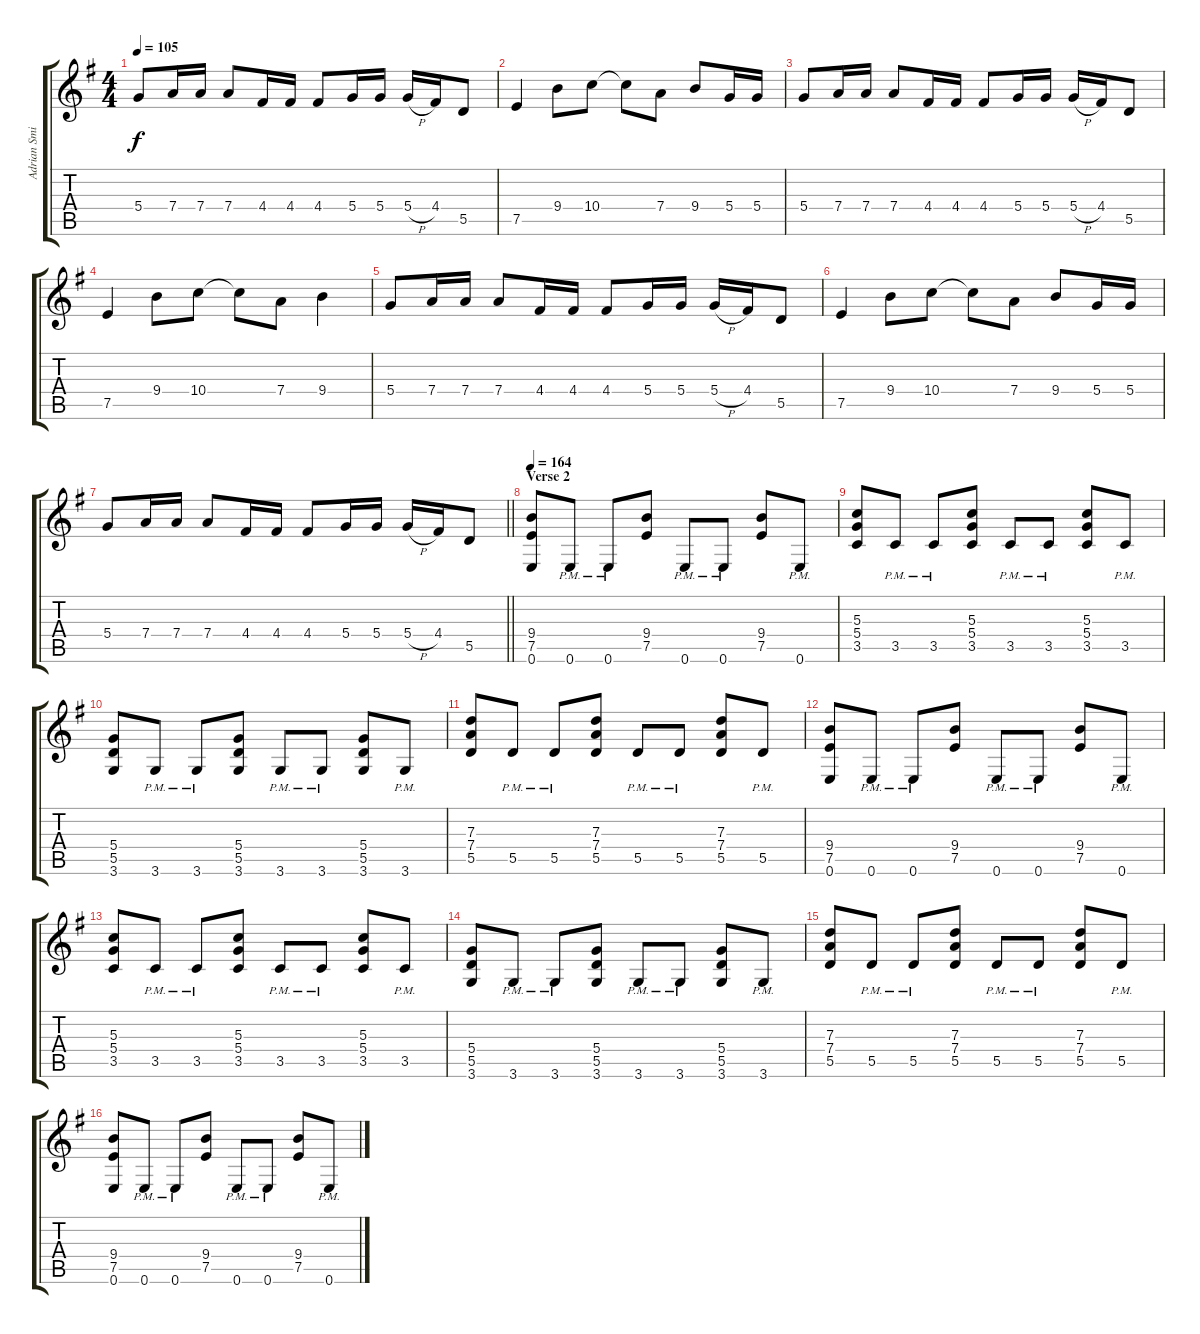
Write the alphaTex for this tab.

\track ("Adrian Smith" "Adrian Smi") {instrument electricguitarclean}
\staff {score tabs}
\tuning (E4 B3 G3 D3 A2 E2) {hide}
\ts (4 4)
\tempo 105
\clef g2
\ks eminor
5.4.8{dy f} 7.4.16 7.4.16 7.4.8 4.4.16 4.4.16 4.4.8 5.4.16 5.4.16 5.4{h}.16 4.4.16 5.5.8 |
7.5.4 9.4.8 10.4.8 10.4{t}.8 7.4.8 9.4.8 5.4.16 5.4.16 |
5.4.8 7.4.16 7.4.16 7.4.8 4.4.16 4.4.16 4.4.8 5.4.16 5.4.16 5.4{h}.16 4.4.16 5.5.8 |
7.5.4 9.4.8 10.4.8 10.4{t}.8 7.4.8 9.4.4 |
5.4.8 7.4.16 7.4.16 7.4.8 4.4.16 4.4.16 4.4.8 5.4.16 5.4.16 5.4{h}.16 4.4.16 5.5.8 |
7.5.4 9.4.8 10.4.8 10.4{t}.8 7.4.8 9.4.8 5.4.16 5.4.16 |
\barLineRight lightlight
5.4.8 7.4.16 7.4.16 7.4.8 4.4.16 4.4.16 4.4.8 5.4.16 5.4.16 5.4{h}.16 4.4.16 5.5.8 |
\section ("" "Verse 2")
\tempo 164
(9.4 7.5 0.6).8 0.6{pm}.8 0.6{pm}.8 (9.4 7.5).8 0.6{pm}.8 0.6{pm}.8 (9.4 7.5).8 0.6{pm}.8 |
(5.3 5.4 3.5).8 3.5{pm}.8 3.5{pm}.8 (5.3 5.4 3.5).8 3.5{pm}.8 3.5{pm}.8 (5.3 5.4 3.5).8 3.5{pm}.8 |
(5.4 5.5 3.6).8 3.6{pm}.8 3.6{pm}.8 (5.4 5.5 3.6).8 3.6{pm}.8 3.6{pm}.8 (5.4 5.5 3.6).8 3.6{pm}.8 |
(7.3 7.4 5.5).8 5.5{pm}.8 5.5{pm}.8 (7.3 7.4 5.5).8 5.5{pm}.8 5.5{pm}.8 (7.3 7.4 5.5).8 5.5{pm}.8 |
(9.4 7.5 0.6).8 0.6{pm}.8 0.6{pm}.8 (9.4 7.5).8 0.6{pm}.8 0.6{pm}.8 (9.4 7.5).8 0.6{pm}.8 |
(5.3 5.4 3.5).8 3.5{pm}.8 3.5{pm}.8 (5.3 5.4 3.5).8 3.5{pm}.8 3.5{pm}.8 (5.3 5.4 3.5).8 3.5{pm}.8 |
(5.4 5.5 3.6).8 3.6{pm}.8 3.6{pm}.8 (5.4 5.5 3.6).8 3.6{pm}.8 3.6{pm}.8 (5.4 5.5 3.6).8 3.6{pm}.8 |
(7.3 7.4 5.5).8 5.5{pm}.8 5.5{pm}.8 (7.3 7.4 5.5).8 5.5{pm}.8 5.5{pm}.8 (7.3 7.4 5.5).8 5.5{pm}.8 |
(9.4 7.5 0.6).8 0.6{pm}.8 0.6{pm}.8 (9.4 7.5).8 0.6{pm}.8 0.6{pm}.8 (9.4 7.5).8 0.6{pm}.8
